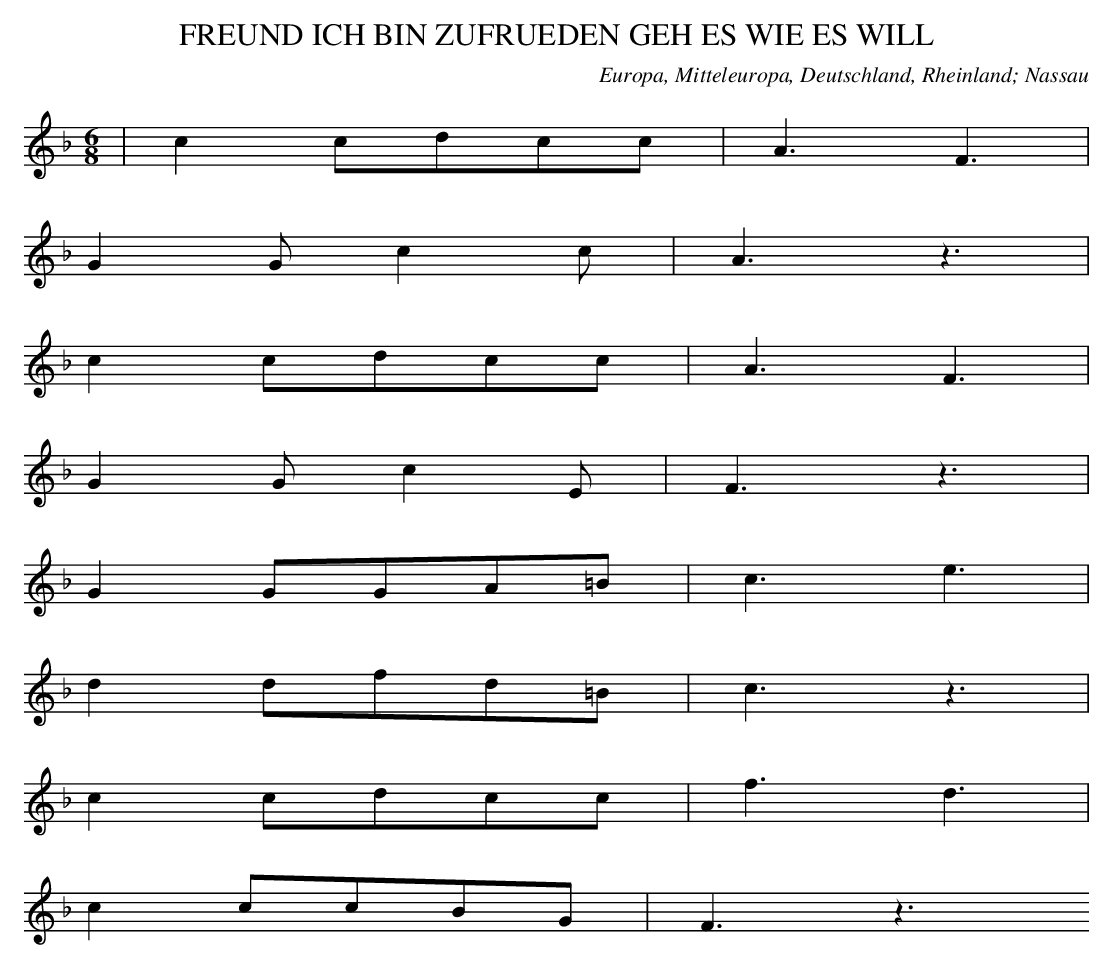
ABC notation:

X:1
T: FREUND ICH BIN ZUFRUEDEN GEH ES WIE ES WILL
O: Europa, Mitteleuropa, Deutschland, Rheinland; Nassau
M: 6/8
L: 1/8
K: F
 | c2cdcc | A3F3 |
G2Gc2c | A3z3 |
c2cdcc | A3F3 |
G2Gc2E | F3z3 |
G2GGA=B | c3e3 |
d2dfd=B | c3z3 |
c2cdcc | f3d3 |
c2ccBG | F3z3
